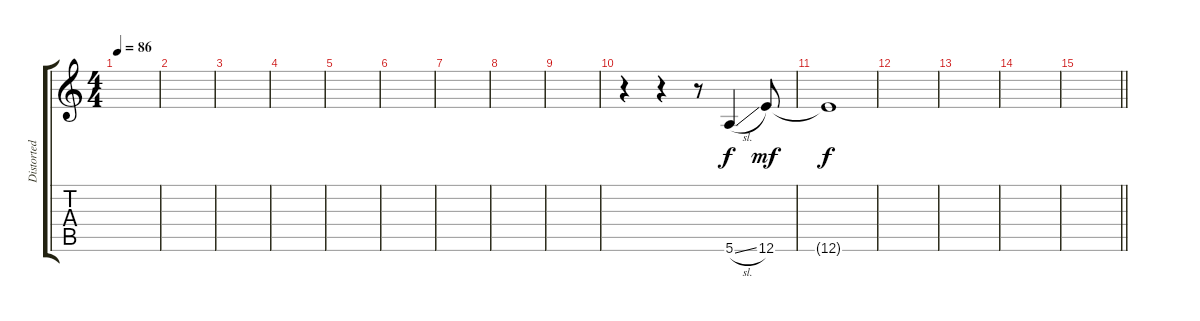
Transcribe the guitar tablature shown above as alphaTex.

\track ("Distorted" "Distorted") {instrument distortionguitar}
\staff {score tabs}
\tuning (E4 B3 G3 D3 A2 E2) {hide}
\ts (4 4)
\tempo 86
\clef g2
\ks c
|
|
|
|
|
|
|
|
|
r.4 r.4 r.8 5.6{sl}.4 12.6.8{dy mf} |
12.6{t}.1{dy f volume 3} |
|
|
|
\barLineRight lightlight
